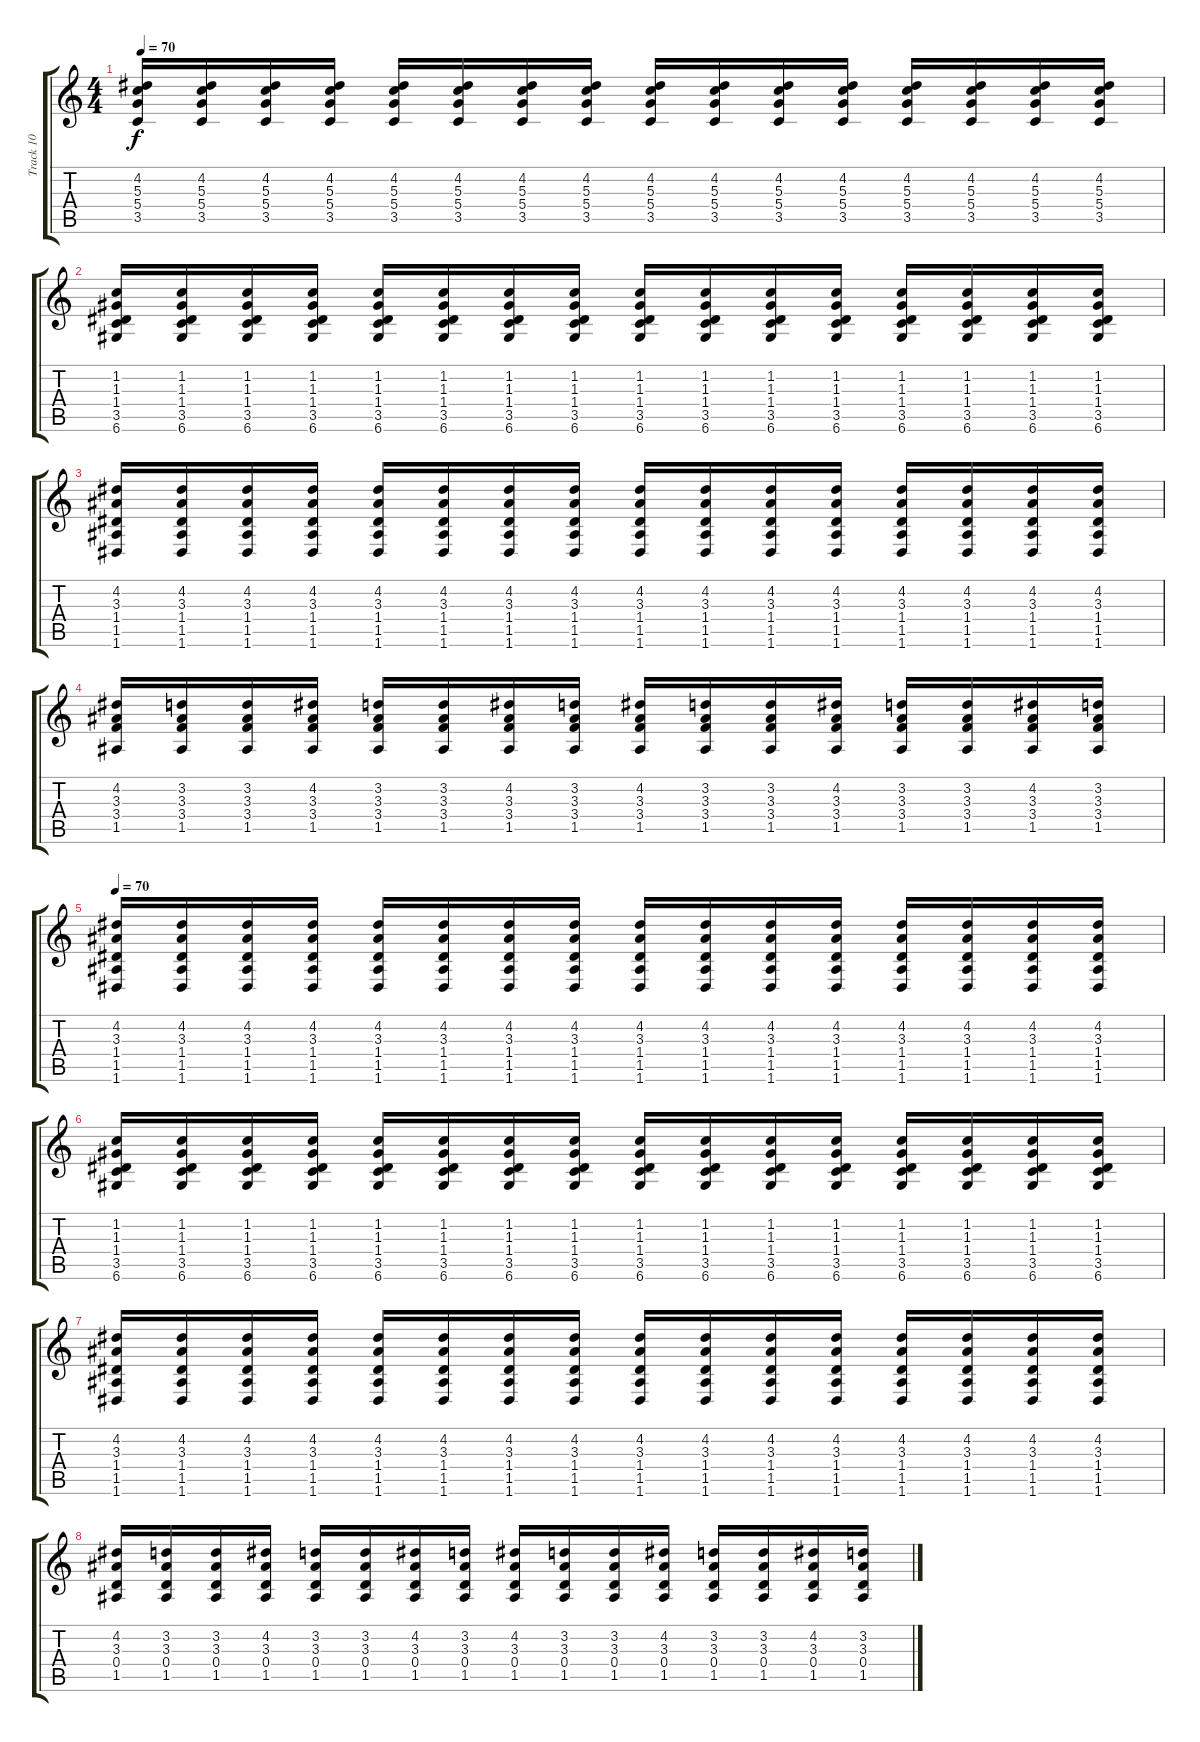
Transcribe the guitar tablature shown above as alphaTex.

\track ("Track 10" "Track 10") {instrument distortionguitar}
\staff {score tabs}
\tuning (E4 B3 G3 D3 A2 D2) {hide}
\ts (4 4)
\tempo 70
\clef g2
\ks c
(4.2 5.3 5.4 3.5).16{dy f} (4.2 5.3 5.4 3.5).16 (4.2 5.3 5.4 3.5).16 (4.2 5.3 5.4 3.5).16 (4.2 5.3 5.4 3.5).16 (4.2 5.3 5.4 3.5).16 (4.2 5.3 5.4 3.5).16 (4.2 5.3 5.4 3.5).16 (4.2 5.3 5.4 3.5).16 (4.2 5.3 5.4 3.5).16 (4.2 5.3 5.4 3.5).16 (4.2 5.3 5.4 3.5).16 (4.2 5.3 5.4 3.5).16 (4.2 5.3 5.4 3.5).16 (4.2 5.3 5.4 3.5).16 (4.2 5.3 5.4 3.5).16 |
(1.2 1.3 1.4 3.5 6.6).16 (1.2 1.3 1.4 3.5 6.6).16 (1.2 1.3 1.4 3.5 6.6).16 (1.2 1.3 1.4 3.5 6.6).16 (1.2 1.3 1.4 3.5 6.6).16 (1.2 1.3 1.4 3.5 6.6).16 (1.2 1.3 1.4 3.5 6.6).16 (1.2 1.3 1.4 3.5 6.6).16 (1.2 1.3 1.4 3.5 6.6).16 (1.2 1.3 1.4 3.5 6.6).16 (1.2 1.3 1.4 3.5 6.6).16 (1.2 1.3 1.4 3.5 6.6).16 (1.2 1.3 1.4 3.5 6.6).16 (1.2 1.3 1.4 3.5 6.6).16 (1.2 1.3 1.4 3.5 6.6).16 (1.2 1.3 1.4 3.5 6.6).16 |
(4.2 3.3 1.4 1.5 1.6).16 (4.2 3.3 1.4 1.5 1.6).16 (4.2 3.3 1.4 1.5 1.6).16 (4.2 3.3 1.4 1.5 1.6).16 (4.2 3.3 1.4 1.5 1.6).16 (4.2 3.3 1.4 1.5 1.6).16 (4.2 3.3 1.4 1.5 1.6).16 (4.2 3.3 1.4 1.5 1.6).16 (4.2 3.3 1.4 1.5 1.6).16 (4.2 3.3 1.4 1.5 1.6).16 (4.2 3.3 1.4 1.5 1.6).16 (4.2 3.3 1.4 1.5 1.6).16 (4.2 3.3 1.4 1.5 1.6).16 (4.2 3.3 1.4 1.5 1.6).16 (4.2 3.3 1.4 1.5 1.6).16 (4.2 3.3 1.4 1.5 1.6).16 |
(4.2 3.3 3.4 1.5).16 (3.2 3.3 3.4 1.5).16 (3.2 3.3 3.4 1.5).16 (4.2 3.3 3.4 1.5).16 (3.2 3.3 3.4 1.5).16 (3.2 3.3 3.4 1.5).16 (4.2 3.3 3.4 1.5).16 (3.2 3.3 3.4 1.5).16 (4.2 3.3 3.4 1.5).16 (3.2 3.3 3.4 1.5).16 (3.2 3.3 3.4 1.5).16 (4.2 3.3 3.4 1.5).16 (3.2 3.3 3.4 1.5).16 (3.2 3.3 3.4 1.5).16 (4.2 3.3 3.4 1.5).16 (3.2 3.3 3.4 1.5).16 |
\tempo 70
(4.2 3.3 1.4 1.5 1.6).16{volume 9} (4.2 3.3 1.4 1.5 1.6).16 (4.2 3.3 1.4 1.5 1.6).16 (4.2 3.3 1.4 1.5 1.6).16 (4.2 3.3 1.4 1.5 1.6).16 (4.2 3.3 1.4 1.5 1.6).16 (4.2 3.3 1.4 1.5 1.6).16 (4.2 3.3 1.4 1.5 1.6).16 (4.2 3.3 1.4 1.5 1.6).16 (4.2 3.3 1.4 1.5 1.6).16 (4.2 3.3 1.4 1.5 1.6).16 (4.2 3.3 1.4 1.5 1.6).16 (4.2 3.3 1.4 1.5 1.6).16 (4.2 3.3 1.4 1.5 1.6).16 (4.2 3.3 1.4 1.5 1.6).16 (4.2 3.3 1.4 1.5 1.6).16 |
(1.2 1.3 1.4 3.5 6.6).16 (1.2 1.3 1.4 3.5 6.6).16 (1.2 1.3 1.4 3.5 6.6).16 (1.2 1.3 1.4 3.5 6.6).16 (1.2 1.3 1.4 3.5 6.6).16 (1.2 1.3 1.4 3.5 6.6).16 (1.2 1.3 1.4 3.5 6.6).16 (1.2 1.3 1.4 3.5 6.6).16 (1.2 1.3 1.4 3.5 6.6).16 (1.2 1.3 1.4 3.5 6.6).16 (1.2 1.3 1.4 3.5 6.6).16 (1.2 1.3 1.4 3.5 6.6).16 (1.2 1.3 1.4 3.5 6.6).16 (1.2 1.3 1.4 3.5 6.6).16 (1.2 1.3 1.4 3.5 6.6).16 (1.2 1.3 1.4 3.5 6.6).16 |
(4.2 3.3 1.4 1.5 1.6).16 (4.2 3.3 1.4 1.5 1.6).16 (4.2 3.3 1.4 1.5 1.6).16 (4.2 3.3 1.4 1.5 1.6).16 (4.2 3.3 1.4 1.5 1.6).16 (4.2 3.3 1.4 1.5 1.6).16 (4.2 3.3 1.4 1.5 1.6).16 (4.2 3.3 1.4 1.5 1.6).16 (4.2 3.3 1.4 1.5 1.6).16 (4.2 3.3 1.4 1.5 1.6).16 (4.2 3.3 1.4 1.5 1.6).16 (4.2 3.3 1.4 1.5 1.6).16 (4.2 3.3 1.4 1.5 1.6).16 (4.2 3.3 1.4 1.5 1.6).16 (4.2 3.3 1.4 1.5 1.6).16 (4.2 3.3 1.4 1.5 1.6).16 |
(4.2 3.3 0.4 1.5).16 (3.2 3.3 0.4 1.5).16 (3.2 3.3 0.4 1.5).16 (4.2 3.3 0.4 1.5).16 (3.2 3.3 0.4 1.5).16 (3.2 3.3 0.4 1.5).16 (4.2 3.3 0.4 1.5).16 (3.2 3.3 0.4 1.5).16 (4.2 3.3 0.4 1.5).16 (3.2 3.3 0.4 1.5).16 (3.2 3.3 0.4 1.5).16 (4.2 3.3 0.4 1.5).16 (3.2 3.3 0.4 1.5).16 (3.2 3.3 0.4 1.5).16 (4.2 3.3 0.4 1.5).16 (3.2 3.3 0.4 1.5).16
